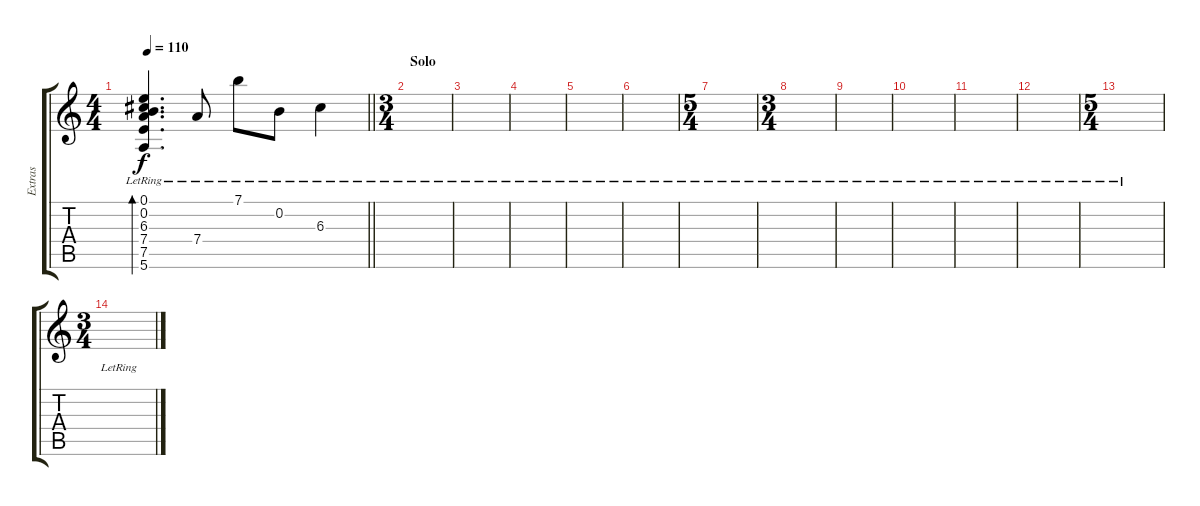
\track ("Extras" "Extras") {instrument acousticguitarsteel}
\staff {score tabs}
\tuning (E4 B3 G3 D3 A2 E2) {hide}
\ts (4 4)
\tempo 110
\clef g2
\barLineRight lightlight
\ks c
(0.1{lr} 0.2{lr} 6.3{lr} 7.4{lr} 7.5{lr} 5.6{lr}).4{d bd 120 dy f} 7.4{lr}.8 7.1{lr}.8 0.2{lr}.8 6.3{lr}.4 |
\ts (3 4)
\section ("" "Solo")
|
|
|
|
|
\ts (5 4)
|
\ts (3 4)
|
|
|
|
|
\ts (5 4)
|
\ts (3 4)
